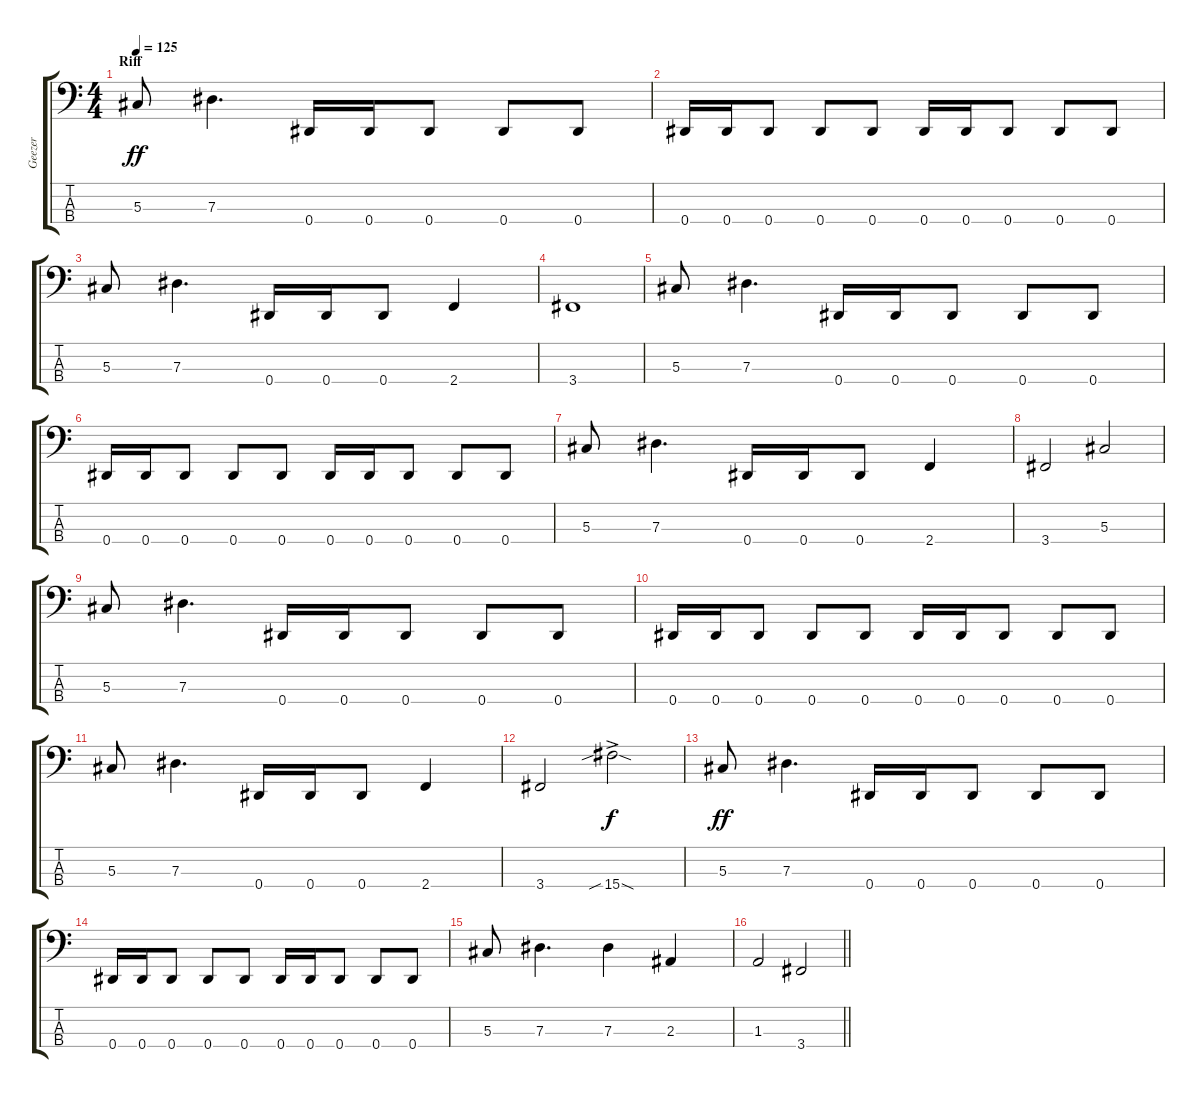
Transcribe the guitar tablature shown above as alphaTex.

\track ("Geezer" "Geezer") {instrument electricbassfinger}
\staff {score tabs}
\tuning (Gb2 Db2 Ab1 Eb1) {hide}
\ts (4 4)
\section ("" "Riff")
\tempo 125
\clef f4
\ks c
5.3.8{dy ff} 7.3.4{d} 0.4.16 0.4.16 0.4.8 0.4.8 0.4.8 |
0.4.16 0.4.16 0.4.8 0.4.8 0.4.8 0.4.16 0.4.16 0.4.8 0.4.8 0.4.8 |
5.3.8 7.3.4{d} 0.4.16 0.4.16 0.4.8 2.4.4 |
3.4.1 |
5.3.8 7.3.4{d} 0.4.16 0.4.16 0.4.8 0.4.8 0.4.8 |
0.4.16 0.4.16 0.4.8 0.4.8 0.4.8 0.4.16 0.4.16 0.4.8 0.4.8 0.4.8 |
5.3.8 7.3.4{d} 0.4.16 0.4.16 0.4.8 2.4.4 |
3.4.2 5.3.2 |
5.3.8 7.3.4{d} 0.4.16 0.4.16 0.4.8 0.4.8 0.4.8 |
0.4.16 0.4.16 0.4.8 0.4.8 0.4.8 0.4.16 0.4.16 0.4.8 0.4.8 0.4.8 |
5.3.8 7.3.4{d} 0.4.16 0.4.16 0.4.8 2.4.4 |
3.4.2 15.4{sib sod ac}.2{dy f} |
5.3.8{dy ff} 7.3.4{d} 0.4.16 0.4.16 0.4.8 0.4.8 0.4.8 |
0.4.16 0.4.16 0.4.8 0.4.8 0.4.8 0.4.16 0.4.16 0.4.8 0.4.8 0.4.8 |
5.3.8 7.3.4{d} 7.3.4 2.3.4 |
\barLineRight lightlight
1.3.2 3.4.2
